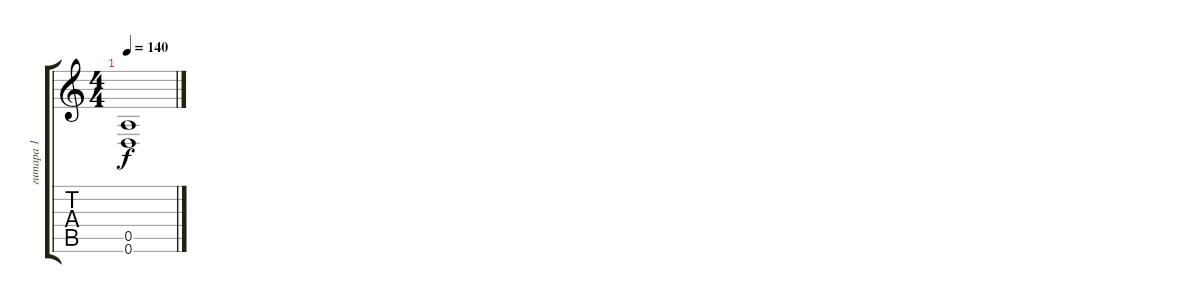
\track ("гитара 1" "гитара 1") {instrument overdrivenguitar}
\staff {score tabs}
\tuning (E4 B3 G3 D3 A2 D2) {hide}
\ts (4 4)
\tempo 140
\clef g2
\ks c
(0.5{t} 0.6{t}).1{dy f}
